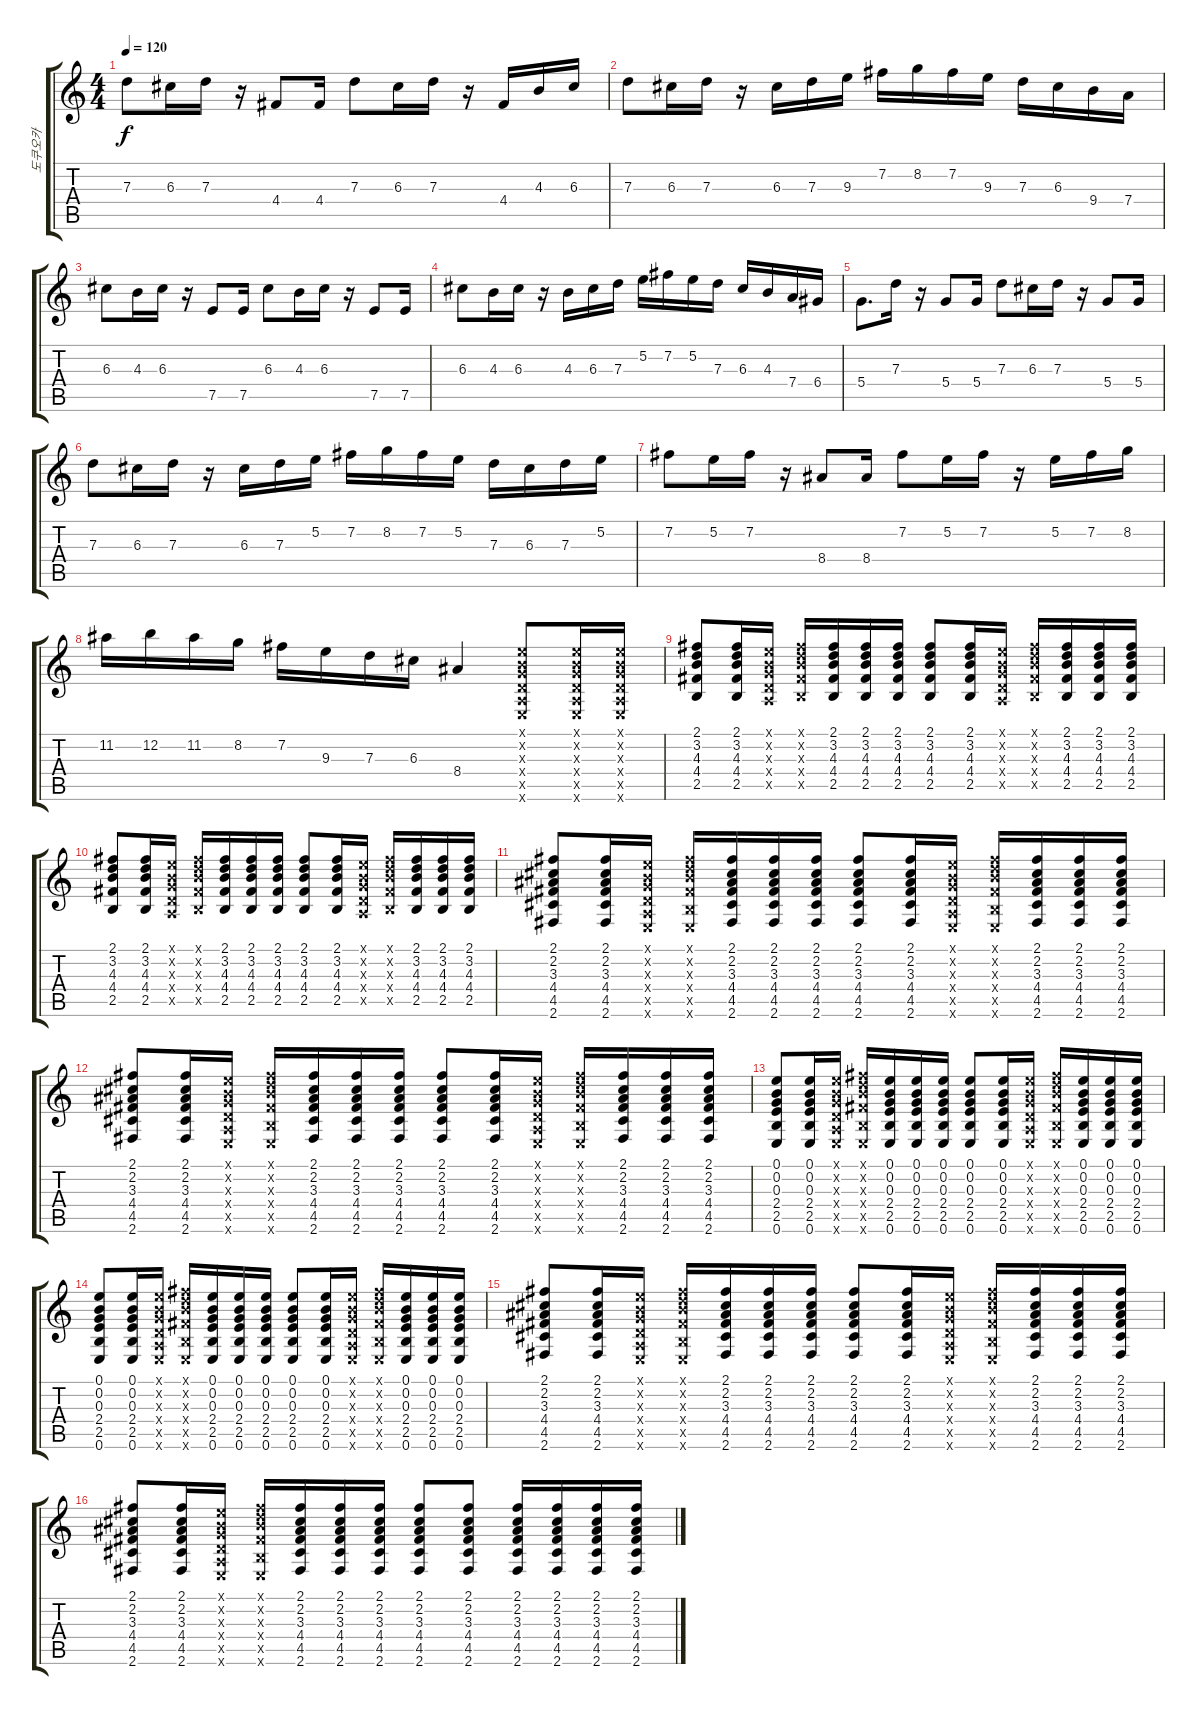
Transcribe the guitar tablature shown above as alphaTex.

\track ("도쿠오카" "도쿠오카") {instrument acousticguitarsteel}
\staff {score tabs}
\tuning (E4 B3 G3 D3 A2 E2) {hide}
\ts (4 4)
\tempo 120
\clef g2
\ks c
7.3.8{dy f} 6.3.16 7.3.16 r.16 4.4.8 4.4.16 7.3.8 6.3.16 7.3.16 r.16 4.4.16 4.3.16 6.3.16 |
7.3.8 6.3.16 7.3.16 r.16 6.3.16 7.3.16 9.3.16 7.2.16 8.2.16 7.2.16 9.3.16 7.3.16 6.3.16 9.4.16 7.4.16 |
6.3.8 4.3.16 6.3.16 r.16 7.5.8 7.5.16 6.3.8 4.3.16 6.3.16 r.16 7.5.8 7.5.16 |
6.3.8 4.3.16 6.3.16 r.16 4.3.16 6.3.16 7.3.16 5.2.16 7.2.16 5.2.16 7.3.16 6.3.16 4.3.16 7.4.16 6.4.16 |
5.4.8{d} 7.3.16 r.16 5.4.8 5.4.16 7.3.8 6.3.16 7.3.16 r.16 5.4.8 5.4.16 |
7.3.8 6.3.16 7.3.16 r.16 6.3.16 7.3.16 5.2.16 7.2.16 8.2.16 7.2.16 5.2.16 7.3.16 6.3.16 7.3.16 5.2.16 |
7.2.8 5.2.16 7.2.16 r.16 8.4.8 8.4.16 7.2.8 5.2.16 7.2.16 r.16 5.2.16 7.2.16 8.2.16 |
11.2.16 12.2.16 11.2.16 8.2.16 7.2.16 9.3.16 7.3.16 6.3.16 8.4.4 (0.1{x} 0.2{x} 0.3{x} 0.4{x} 0.5{x} 0.6{x}).8 (0.1{x} 0.2{x} 0.3{x} 0.4{x} 0.5{x} 0.6{x}).16 (0.1{x} 0.2{x} 0.3{x} 0.4{x} 0.5{x} 0.6{x}).16 |
(2.1 3.2 4.3 4.4 2.5).8 (2.1 3.2 4.3 4.4 2.5).16 (0.1{x} 0.2{x} 0.3{x} 0.4{x} 0.5{x}).16 (2.1{x} 3.2{x} 4.3{x} 4.4{x} 2.5{x}).16 (2.1 3.2 4.3 4.4 2.5).16 (2.1 3.2 4.3 4.4 2.5).16 (2.1 3.2 4.3 4.4 2.5).16 (2.1 3.2 4.3 4.4 2.5).8 (2.1 3.2 4.3 4.4 2.5).16 (0.1{x} 0.2{x} 0.3{x} 0.4{x} 0.5{x}).16 (2.1{x} 3.2{x} 4.3{x} 4.4{x} 2.5{x}).16 (2.1 3.2 4.3 4.4 2.5).16 (2.1 3.2 4.3 4.4 2.5).16 (2.1 3.2 4.3 4.4 2.5).16 |
(2.1 3.2 4.3 4.4 2.5).8 (2.1 3.2 4.3 4.4 2.5).16 (0.1{x} 0.2{x} 0.3{x} 0.4{x} 0.5{x}).16 (2.1{x} 3.2{x} 4.3{x} 4.4{x} 2.5{x}).16 (2.1 3.2 4.3 4.4 2.5).16 (2.1 3.2 4.3 4.4 2.5).16 (2.1 3.2 4.3 4.4 2.5).16 (2.1 3.2 4.3 4.4 2.5).8 (2.1 3.2 4.3 4.4 2.5).16 (0.1{x} 0.2{x} 0.3{x} 0.4{x} 0.5{x}).16 (2.1{x} 3.2{x} 4.3{x} 4.4{x} 2.5{x}).16 (2.1 3.2 4.3 4.4 2.5).16 (2.1 3.2 4.3 4.4 2.5).16 (2.1 3.2 4.3 4.4 2.5).16 |
(2.1 2.2 3.3 4.4 4.5 2.6).8 (2.1 2.2 3.3 4.4 4.5 2.6).16 (0.1{x} 0.2{x} 0.3{x} 0.4{x} 0.5{x} 0.6{x}).16 (2.1{x} 3.2{x} 4.3{x} 4.4{x} 2.5{x} 0.6{x}).16 (2.1 2.2 3.3 4.4 4.5 2.6).16 (2.1 2.2 3.3 4.4 4.5 2.6).16 (2.1 2.2 3.3 4.4 4.5 2.6).16 (2.1 2.2 3.3 4.4 4.5 2.6).8 (2.1 2.2 3.3 4.4 4.5 2.6).16 (0.1{x} 0.2{x} 0.3{x} 0.4{x} 0.5{x} 0.6{x}).16 (2.1{x} 3.2{x} 4.3{x} 4.4{x} 2.5{x} 0.6{x}).16 (2.1 2.2 3.3 4.4 4.5 2.6).16 (2.1 2.2 3.3 4.4 4.5 2.6).16 (2.1 2.2 3.3 4.4 4.5 2.6).16 |
(2.1 2.2 3.3 4.4 4.5 2.6).8 (2.1 2.2 3.3 4.4 4.5 2.6).16 (0.1{x} 0.2{x} 0.3{x} 0.4{x} 0.5{x} 0.6{x}).16 (2.1{x} 3.2{x} 4.3{x} 4.4{x} 2.5{x} 0.6{x}).16 (2.1 2.2 3.3 4.4 4.5 2.6).16 (2.1 2.2 3.3 4.4 4.5 2.6).16 (2.1 2.2 3.3 4.4 4.5 2.6).16 (2.1 2.2 3.3 4.4 4.5 2.6).8 (2.1 2.2 3.3 4.4 4.5 2.6).16 (0.1{x} 0.2{x} 0.3{x} 0.4{x} 0.5{x} 0.6{x}).16 (2.1{x} 3.2{x} 4.3{x} 4.4{x} 2.5{x} 0.6{x}).16 (2.1 2.2 3.3 4.4 4.5 2.6).16 (2.1 2.2 3.3 4.4 4.5 2.6).16 (2.1 2.2 3.3 4.4 4.5 2.6).16 |
(0.1 0.2 0.3 2.4 2.5 0.6).8 (0.1 0.2 0.3 2.4 2.5 0.6).16 (0.1{x} 0.2{x} 0.3{x} 0.4{x} 0.5{x} 0.6{x}).16 (2.1{x} 3.2{x} 4.3{x} 4.4{x} 2.5{x} 0.6{x}).16 (0.1 0.2 0.3 2.4 2.5 0.6).16 (0.1 0.2 0.3 2.4 2.5 0.6).16 (0.1 0.2 0.3 2.4 2.5 0.6).16 (0.1 0.2 0.3 2.4 2.5 0.6).8 (0.1 0.2 0.3 2.4 2.5 0.6).16 (0.1{x} 0.2{x} 0.3{x} 0.4{x} 0.5{x} 0.6{x}).16 (2.1{x} 3.2{x} 4.3{x} 4.4{x} 2.5{x} 0.6{x}).16 (0.1 0.2 0.3 2.4 2.5 0.6).16 (0.1 0.2 0.3 2.4 2.5 0.6).16 (0.1 0.2 0.3 2.4 2.5 0.6).16 |
(0.1 0.2 0.3 2.4 2.5 0.6).8 (0.1 0.2 0.3 2.4 2.5 0.6).16 (0.1{x} 0.2{x} 0.3{x} 0.4{x} 0.5{x} 0.6{x}).16 (2.1{x} 3.2{x} 4.3{x} 4.4{x} 2.5{x} 0.6{x}).16 (0.1 0.2 0.3 2.4 2.5 0.6).16 (0.1 0.2 0.3 2.4 2.5 0.6).16 (0.1 0.2 0.3 2.4 2.5 0.6).16 (0.1 0.2 0.3 2.4 2.5 0.6).8 (0.1 0.2 0.3 2.4 2.5 0.6).16 (0.1{x} 0.2{x} 0.3{x} 0.4{x} 0.5{x} 0.6{x}).16 (2.1{x} 3.2{x} 4.3{x} 4.4{x} 2.5{x} 0.6{x}).16 (0.1 0.2 0.3 2.4 2.5 0.6).16 (0.1 0.2 0.3 2.4 2.5 0.6).16 (0.1 0.2 0.3 2.4 2.5 0.6).16 |
(2.1 2.2 3.3 4.4 4.5 2.6).8 (2.1 2.2 3.3 4.4 4.5 2.6).16 (0.1{x} 0.2{x} 0.3{x} 0.4{x} 0.5{x} 0.6{x}).16 (2.1{x} 3.2{x} 4.3{x} 4.4{x} 2.5{x} 0.6{x}).16 (2.1 2.2 3.3 4.4 4.5 2.6).16 (2.1 2.2 3.3 4.4 4.5 2.6).16 (2.1 2.2 3.3 4.4 4.5 2.6).16 (2.1 2.2 3.3 4.4 4.5 2.6).8 (2.1 2.2 3.3 4.4 4.5 2.6).16 (0.1{x} 0.2{x} 0.3{x} 0.4{x} 0.5{x} 0.6{x}).16 (2.1{x} 3.2{x} 4.3{x} 4.4{x} 2.5{x} 0.6{x}).16 (2.1 2.2 3.3 4.4 4.5 2.6).16 (2.1 2.2 3.3 4.4 4.5 2.6).16 (2.1 2.2 3.3 4.4 4.5 2.6).16 |
(2.1 2.2 3.3 4.4 4.5 2.6).8 (2.1 2.2 3.3 4.4 4.5 2.6).16 (0.1{x} 0.2{x} 0.3{x} 0.4{x} 0.5{x} 0.6{x}).16 (2.1{x} 3.2{x} 4.3{x} 4.4{x} 2.5{x} 0.6{x}).16 (2.1 2.2 3.3 4.4 4.5 2.6).16 (2.1 2.2 3.3 4.4 4.5 2.6).16 (2.1 2.2 3.3 4.4 4.5 2.6).16 (2.1 2.2 3.3 4.4 4.5 2.6).8 (2.1 2.2 3.3 4.4 4.5 2.6).8 (2.1 2.2 3.3 4.4 4.5 2.6).16 (2.1 2.2 3.3 4.4 4.5 2.6).16 (2.1 2.2 3.3 4.4 4.5 2.6).16 (2.1 2.2 3.3 4.4 4.5 2.6).16
